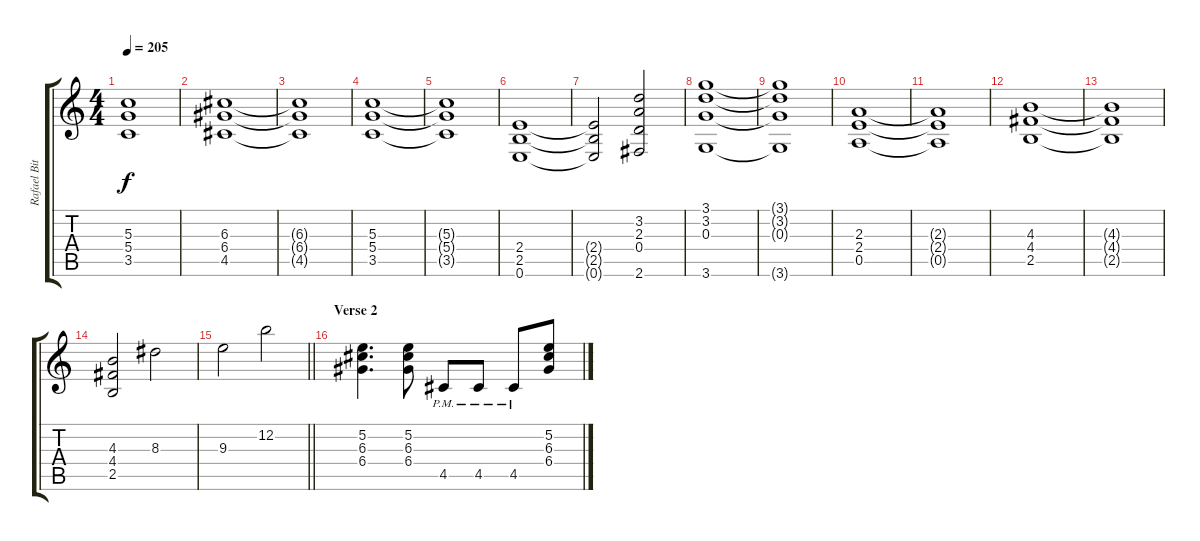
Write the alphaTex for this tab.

\track ("Rafael Bittencourt" "Rafael Bit") {instrument distortionguitar}
\staff {score tabs}
\tuning (E4 B3 G3 D3 A2 E2) {hide}
\ts (4 4)
\tempo 205
\clef g2
\ks c
(5.3{t} 5.4{t} 3.5{t}).1{dy f} |
(6.3 6.4 4.5).1 |
(6.3{t} 6.4{t} 4.5{t}).1 |
(5.3 5.4 3.5).1 |
(5.3{t} 5.4{t} 3.5{t}).1 |
(2.4 2.5 0.6).1 |
(2.4{t} 2.5{t} 0.6{t}).2 (3.2 2.3 0.4 2.6).2 |
(3.1 3.2 0.3 3.6).1 |
(3.1{t} 3.2{t} 0.3{t} 3.6{t}).1 |
(2.3 2.4 0.5).1 |
(2.3{t} 2.4{t} 0.5{t}).1 |
(4.3 4.4 2.5).1 |
(4.3{t} 4.4{t} 2.5{t}).1 |
(4.3 4.4 2.5).2 8.3.2 |
\barLineRight lightlight
9.3.2 12.2.2 |
\section ("" "Verse 2")
(5.2 6.3 6.4).4{d volume 14} (5.2 6.3 6.4).8 4.5{pm}.8 4.5{pm}.8 4.5{pm}.8 (5.2 6.3 6.4).8
